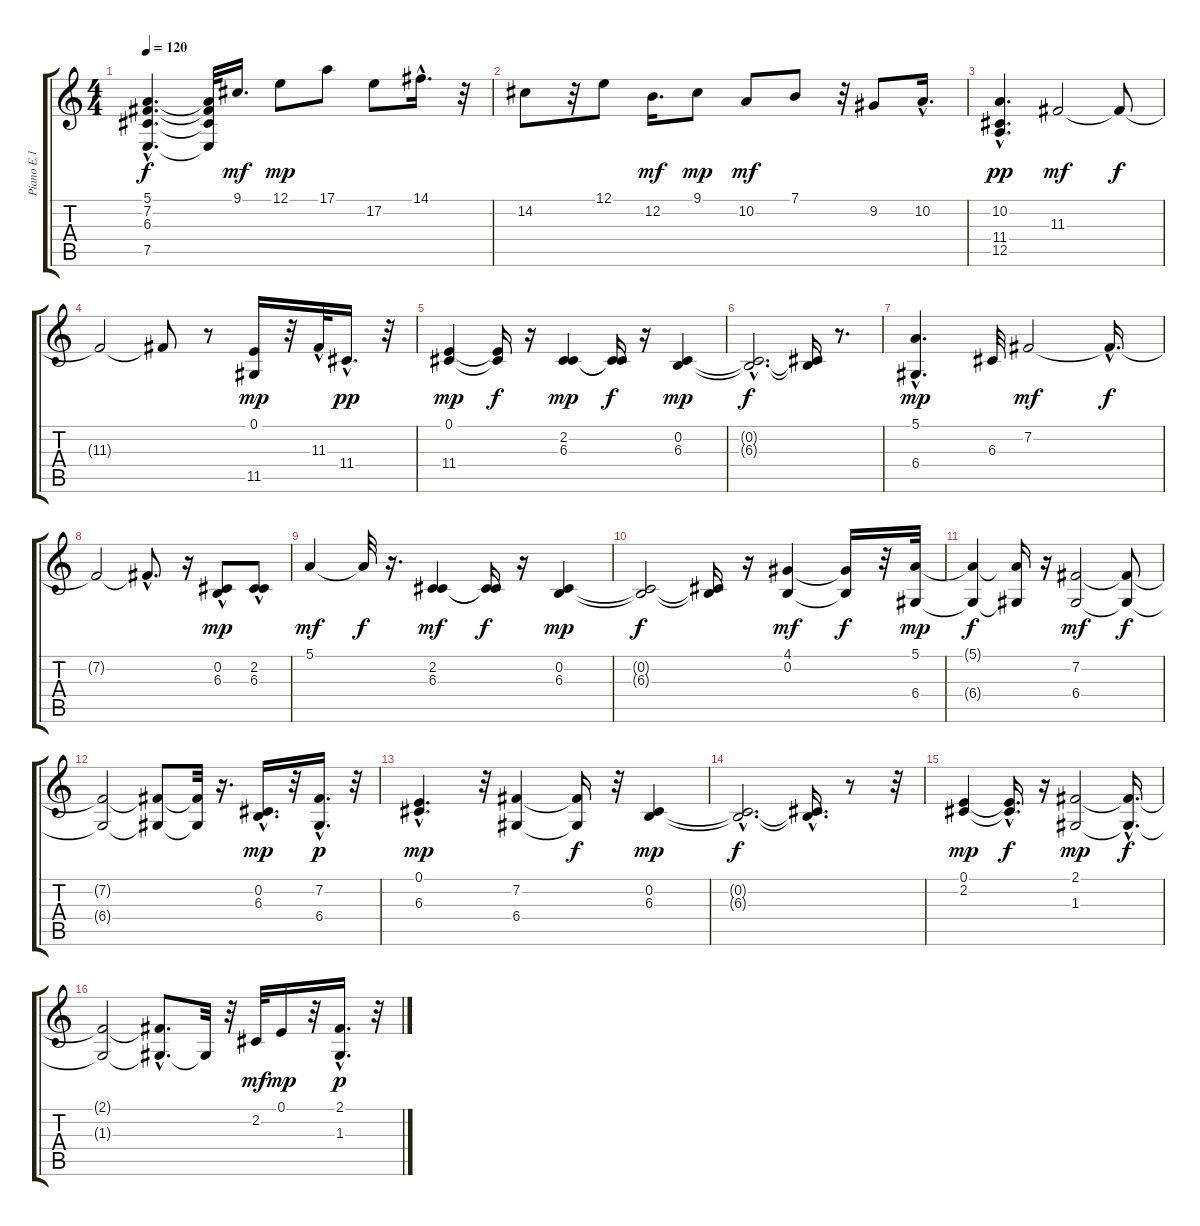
\track ("Piano E.1 der" "Piano E.1 ") {instrument electricpiano1}
\staff {score tabs}
\tuning (E4 B3 G3 D3 A2 E2) {hide}
\ts (4 4)
\tempo 120
\clef g2
\ks c
(5.1{hac t} 7.2{hac t} 6.3{hac t} 7.5{hac t}).4{d dy f} (5.1{t} 7.2{t} 6.3{t} 7.5{t}).32 9.1.16{d dy mf} 12.1.8{dy mp} 17.1.8 17.2.8 14.1{hac}.16{d} r.32 |
14.2.8 r.32 12.1.8 12.2.16{d dy mf} 9.1.8{dy mp} 10.2.8{dy mf} 7.1.8 r.32 9.2.8 10.2{hac}.16{d} |
(10.2 11.4{hac} 12.5).4{d dy pp} 11.3.2{dy mf} 11.3{t}.8{dy f} |
11.3{t}.2 11.3{t}.8 r.8 (0.1 11.5).16{dy mp} r.32 11.3{hac}.32 11.4{hac}.16{d dy pp} r.32 |
(0.1 11.4).4{dy mp} (0.1{t} 11.4{t}).16{dy f} r.16 (2.2 6.3).4{dy mp} (2.2{t} 6.3{t}).16{dy f} r.16 (0.2 6.3).4{dy mp} |
(0.2{hac t} 6.3{hac t}).2{d dy f} (0.2{t} 6.3{t}).16 r.8{d} |
(5.1{hac} 6.4{hac}).4{d dy mp} 6.3.32 7.2.2{dy mf} 7.2{hac t}.16{d dy f} |
7.2{t}.2 7.2{hac t}.8{d} r.16 (0.2 6.3{hac}).8{dy mp} (2.2{hac} 6.3{hac}).8 |
5.1.4{dy mf} 5.1{t}.32{dy f} r.16{d} (2.2 6.3).4{dy mf} (2.2{t} 6.3{t}).16{dy f} r.16 (0.2 6.3).4{dy mp} |
(0.2{t} 6.3{t}).2{dy f} (0.2{t} 6.3{t}).16 r.16 (4.1 0.2).4{dy mf} (4.1{t} 0.2{t}).16{dy f} r.32 (5.1 6.4).32{dy mp} |
(5.1{t} 6.4{t}).4{dy f} (5.1{t} 6.4{t}).16 r.16 (7.2 6.4).2{dy mf} (7.2{t} 6.4{t}).8{dy f} |
(7.2{t} 6.4{t}).2 (7.2{t} 6.4{t}).8 (7.2{t} 6.4{t}).32 r.16{d} (0.2{hac} 6.3{hac}).16{d dy mp} r.32 (7.2 6.4{hac}).16{d dy p} r.32 |
(0.1 6.3{hac}).4{d dy mp} r.32 (7.2 6.4).4 (7.2{t} 6.4{t}).16{dy f} r.32 (0.2 6.3).4{dy mp} |
(0.2{hac t} 6.3{hac t}).2{d dy f} (0.2{hac t} 6.3{t}).16{d} r.8 r.32 |
(0.1 2.2).4{dy mp} (0.1{hac t} 2.2{hac t}).16{d dy f} r.16 (2.1 1.3).2{dy mp} (2.1{hac t} 1.3{hac t}).16{d dy f} |
(2.1{t} 1.3{t}).2 (2.1{hac t} 1.3{hac t}).8{d} 1.3{t}.32 r.32 2.2.32{dy mf} 0.1.16{dy mp} r.32 (2.1 1.3{hac}).16{d dy p} r.32
